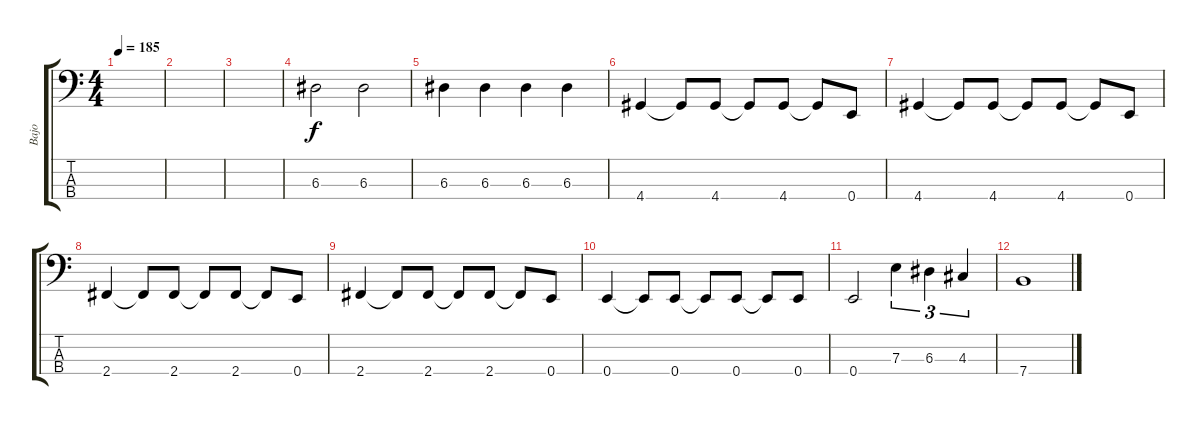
\track ("Bajo" "Bajo") {instrument electricbassfinger}
\staff {score tabs}
\tuning (G2 D2 A1 E1) {hide}
\ts (4 4)
\tempo 185
\clef f4
\ks c
|
|
|
6.3.2 6.3.2 |
6.3.4 6.3.4 6.3.4 6.3.4 |
4.4.4 4.4{t}.8 4.4.8 4.4{t}.8 4.4.8 4.4{t}.8 0.4.8 |
4.4.4 4.4{t}.8 4.4.8 4.4{t}.8 4.4.8 4.4{t}.8 0.4.8 |
2.4.4 2.4{t}.8 2.4.8 2.4{t}.8 2.4.8 2.4{t}.8 0.4.8 |
2.4.4 2.4{t}.8 2.4.8 2.4{t}.8 2.4.8 2.4{t}.8 0.4.8 |
0.4.4 0.4{t}.8 0.4.8 0.4{t}.8 0.4.8 0.4{t}.8 0.4.8 |
0.4.2 7.3.4{tu (3 2)} 6.3.4{tu (3 2)} 4.3.4{tu (3 2)} |
7.4.1
